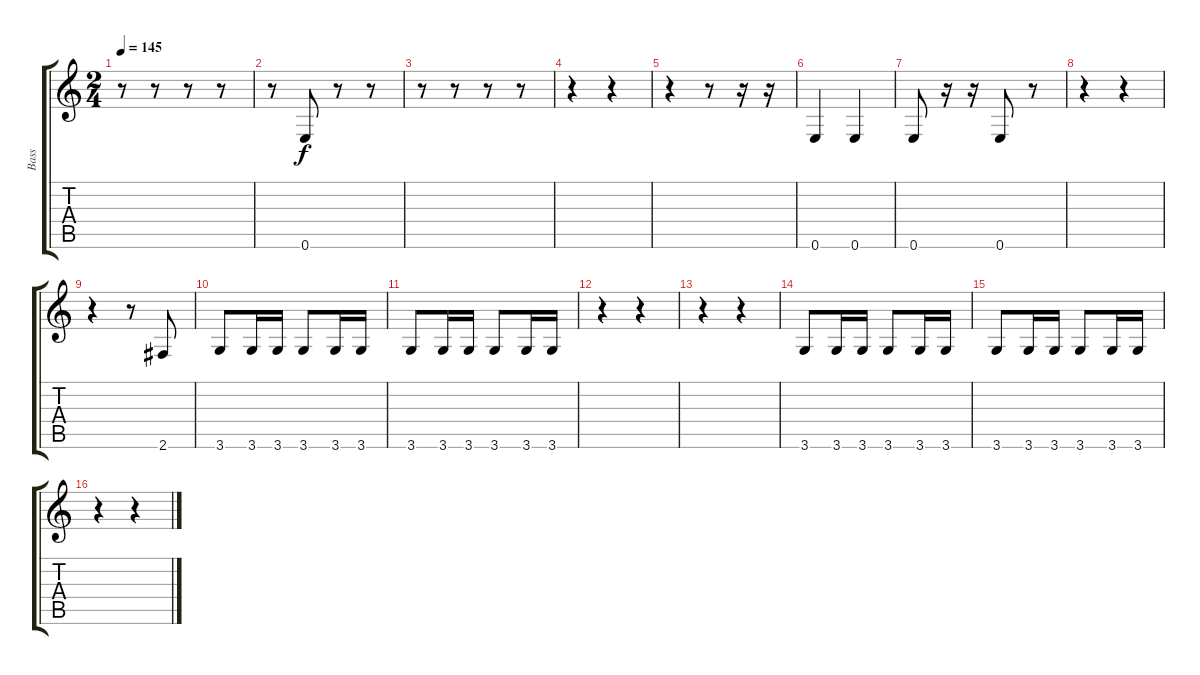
\track ("Bass" "Bass") {instrument fretlessbass}
\staff {score tabs}
\tuning (E4 B3 G3 D3 A2 E2) {hide}
\ts (2 4)
\tempo 145
\clef g2
\ks c
r.8{dy f} r.8 r.8 r.8 |
r.8 0.6.8 r.8 r.8 |
r.8 r.8 r.8 r.8 |
r.4 r.4 |
r.4 r.8 r.16 r.16 |
0.6.4 0.6.4 |
0.6.8 r.16 r.16 0.6.8 r.8 |
r.4 r.4 |
r.4 r.8 2.6.8 |
3.6.8 3.6.16 3.6.16 3.6.8 3.6.16 3.6.16 |
3.6.8 3.6.16 3.6.16 3.6.8 3.6.16 3.6.16 |
r.4 r.4 |
r.4 r.4 |
3.6.8 3.6.16 3.6.16 3.6.8 3.6.16 3.6.16 |
3.6.8 3.6.16 3.6.16 3.6.8 3.6.16 3.6.16 |
r.4 r.4
